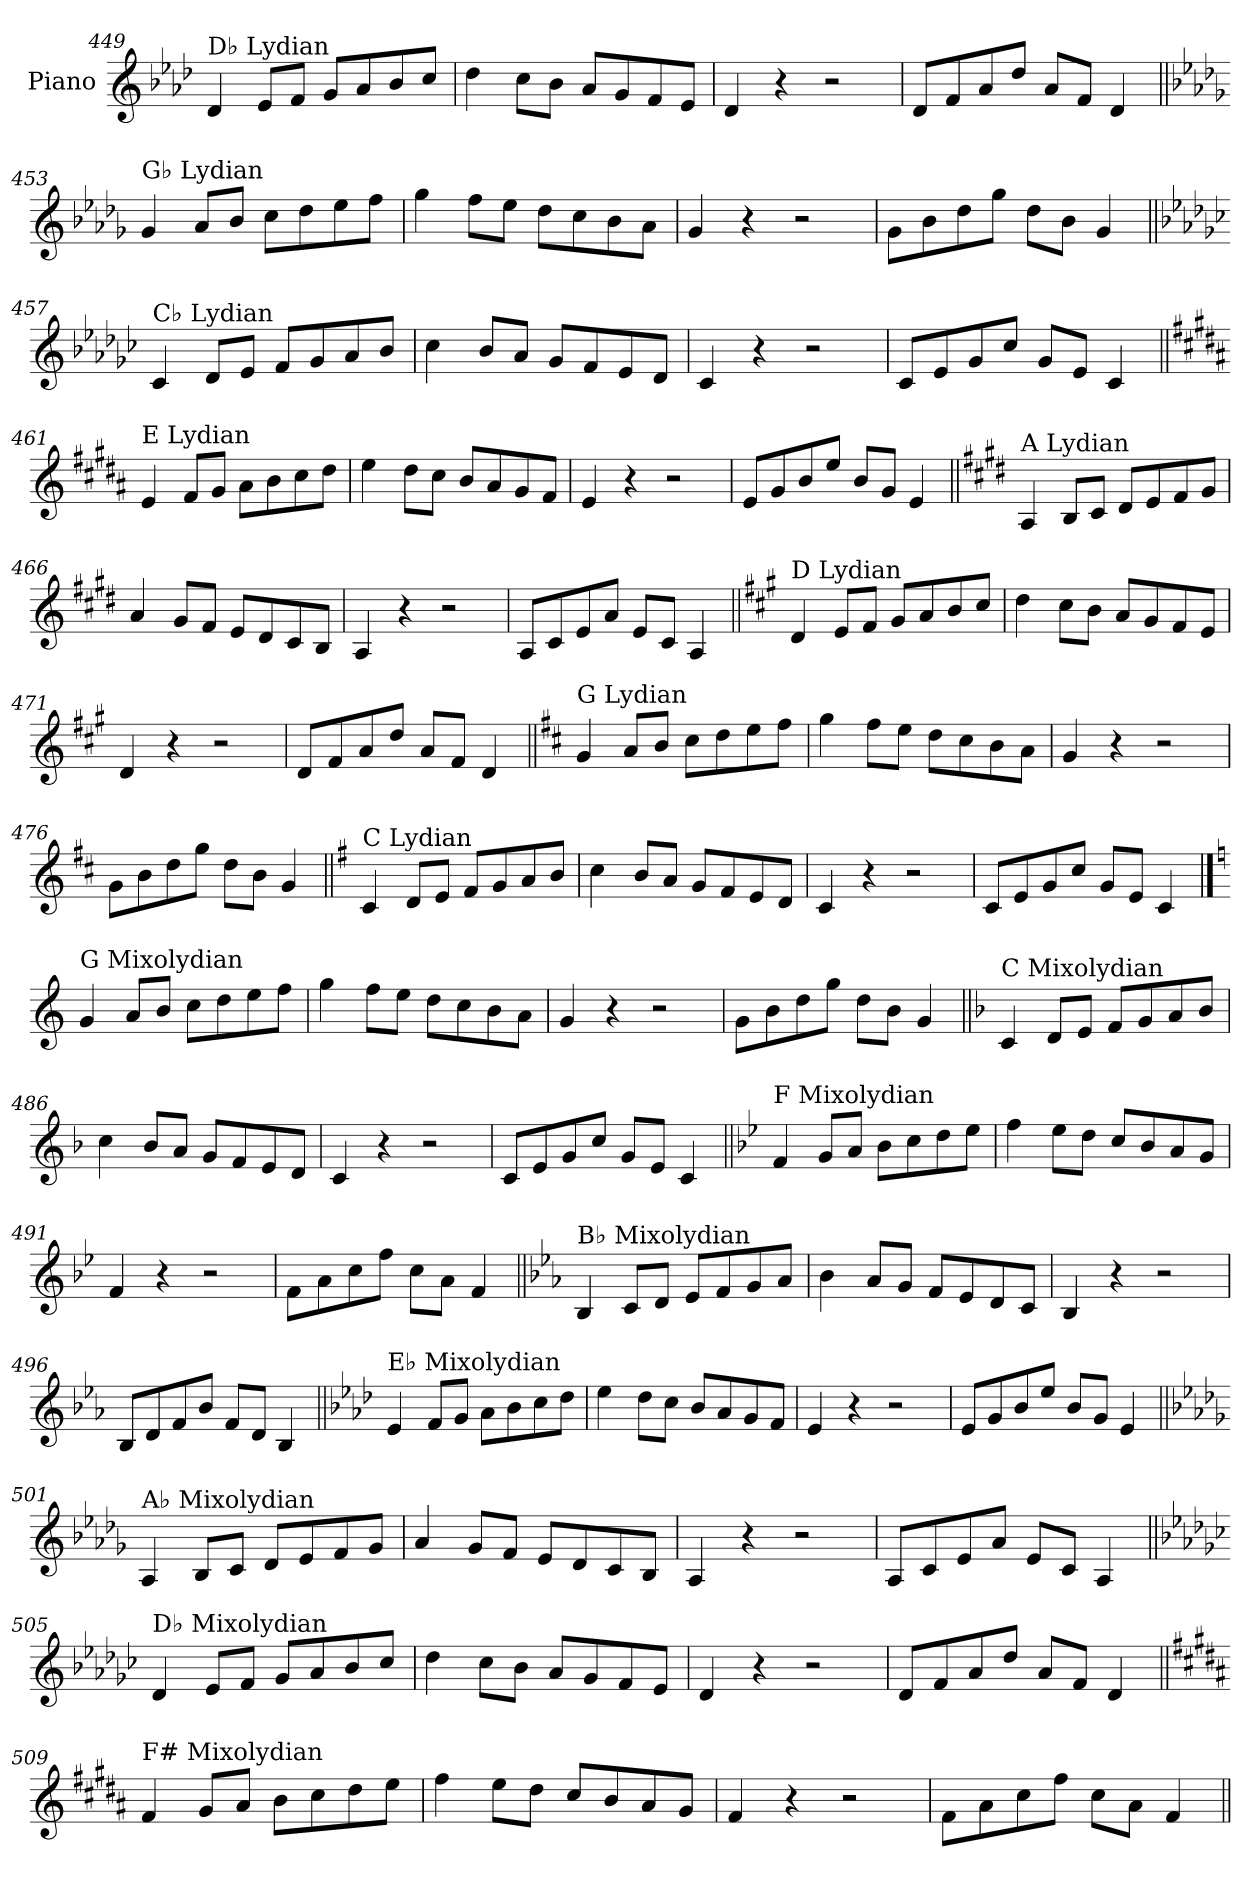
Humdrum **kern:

**kern
*part1
*staff1
*I"Piano
*I'Pno.
!!LO:LB:g=z
*clefG2
*k[b-e-a-d-]
=449
!LO:TX:a:t=D♭ Lydian
4d-/
8e-/L
8f/J
8g/L
8a-/
8b-/
8cc/J
=450
4dd-\
8cc\L
8b-\J
8a-/L
8g/
8f/
8e-/J
=451
4d-/
4r
2r
=452
8d-/L
8f/
8a-/
8dd-/J
8a-/L
8f/J
4d-/
!!LO:LB:g=z
=453||
*k[b-e-a-d-g-]
!LO:TX:a:t=G♭ Lydian
4g-/
8a-/L
8b-/J
8cc\L
8dd-\
8ee-\
8ff\J
=454
4gg-\
8ff\L
8ee-\J
8dd-\L
8cc\
8b-\
8a-\J
=455
4g-/
4r
2r
=456
8g-\L
8b-\
8dd-\
8gg-\J
8dd-\L
8b-\J
4g-/
!!LO:LB:g=z
=457||
*k[b-e-a-d-g-c-]
!LO:TX:a:t=C♭ Lydian
4c-/
8d-/L
8e-/J
8f/L
8g-/
8a-/
8b-/J
=458
4cc-\
8b-/L
8a-/J
8g-/L
8f/
8e-/
8d-/J
=459
4c-/
4r
2r
=460
8c-/L
8e-/
8g-/
8cc-/J
8g-/L
8e-/J
4c-/
!!LO:LB:g=z
=461||
*k[f#c#g#d#a#]
!LO:TX:a:t=E Lydian
4e/
8f#/L
8g#/J
8a#\L
8b\
8cc#\
8dd#\J
=462
4ee\
8dd#\L
8cc#\J
8b/L
8a#/
8g#/
8f#/J
=463
4e/
4r
2r
=464
8e/L
8g#/
8b/
8ee/J
8b/L
8g#/J
4e/
!!LO:LB:g=z
=465||
*k[f#c#g#d#]
!LO:TX:a:t=A Lydian
4A/
8B/L
8c#/J
8d#/L
8e/
8f#/
8g#/J
=466
4a/
8g#/L
8f#/J
8e/L
8d#/
8c#/
8B/J
=467
4A/
4r
2r
=468
8A/L
8c#/
8e/
8a/J
8e/L
8c#/J
4A/
!!LO:LB:g=z
=469||
*k[f#c#g#]
!LO:TX:a:t=D Lydian
4d/
8e/L
8f#/J
8g#/L
8a/
8b/
8cc#/J
=470
4dd\
8cc#\L
8b\J
8a/L
8g#/
8f#/
8e/J
=471
4d/
4r
2r
=472
8d/L
8f#/
8a/
8dd/J
8a/L
8f#/J
4d/
!!LO:LB:g=z
=473||
*k[f#c#]
!LO:TX:a:t=G Lydian
4g/
8a/L
8b/J
8cc#\L
8dd\
8ee\
8ff#\J
=474
4gg\
8ff#\L
8ee\J
8dd\L
8cc#\
8b\
8a\J
=475
4g/
4r
2r
=476
8g\L
8b\
8dd\
8gg\J
8dd\L
8b\J
4g/
!!LO:LB:g=z
=477||
*k[f#]
!LO:TX:a:t=C Lydian
4c/
8d/L
8e/J
8f#/L
8g/
8a/
8b/J
=478
4cc\
8b/L
8a/J
8g/L
8f#/
8e/
8d/J
=479
4c/
4r
2r
=480
8c/L
8e/
8g/
8cc/J
8g/L
8e/J
4c/
!!LO:PB:g=z
==481
*k[]
!LO:TX:a:t=G Mixolydian
4g/
8a/L
8b/J
8cc\L
8dd\
8ee\
8ff\J
=482
4gg\
8ff\L
8ee\J
8dd\L
8cc\
8b\
8a\J
=483
4g/
4r
2r
=484
8g\L
8b\
8dd\
8gg\J
8dd\L
8b\J
4g/
!!LO:LB:g=z
=485||
*k[b-]
!LO:TX:a:t=C Mixolydian
4c/
8d/L
8e/J
8f/L
8g/
8a/
8b-/J
=486
4cc\
8b-/L
8a/J
8g/L
8f/
8e/
8d/J
=487
4c/
4r
2r
=488
8c/L
8e/
8g/
8cc/J
8g/L
8e/J
4c/
!!LO:LB:g=z
=489||
*k[b-e-]
!LO:TX:a:t=F Mixolydian
4f/
8g/L
8a/J
8b-\L
8cc\
8dd\
8ee-\J
=490
4ff\
8ee-\L
8dd\J
8cc/L
8b-/
8a/
8g/J
=491
4f/
4r
2r
=492
8f\L
8a\
8cc\
8ff\J
8cc\L
8a\J
4f/
!!LO:LB:g=z
=493||
*k[b-e-a-]
!LO:TX:a:t=B♭ Mixolydian
4B-/
8c/L
8d/J
8e-/L
8f/
8g/
8a-/J
=494
4b-\
8a-/L
8g/J
8f/L
8e-/
8d/
8c/J
=495
4B-/
4r
2r
=496
8B-/L
8d/
8f/
8b-/J
8f/L
8d/J
4B-/
!!LO:LB:g=z
=497||
*k[b-e-a-d-]
!LO:TX:a:t=E♭ Mixolydian
4e-/
8f/L
8g/J
8a-\L
8b-\
8cc\
8dd-\J
=498
4ee-\
8dd-\L
8cc\J
8b-/L
8a-/
8g/
8f/J
=499
4e-/
4r
2r
=500
8e-/L
8g/
8b-/
8ee-/J
8b-/L
8g/J
4e-/
!!LO:LB:g=z
=501||
*k[b-e-a-d-g-]
!LO:TX:a:t=A♭ Mixolydian
4A-/
8B-/L
8c/J
8d-/L
8e-/
8f/
8g-/J
=502
4a-/
8g-/L
8f/J
8e-/L
8d-/
8c/
8B-/J
=503
4A-/
4r
2r
=504
8A-/L
8c/
8e-/
8a-/J
8e-/L
8c/J
4A-/
!!LO:LB:g=z
=505||
*k[b-e-a-d-g-c-]
!LO:TX:a:t=D♭ Mixolydian
4d-/
8e-/L
8f/J
8g-/L
8a-/
8b-/
8cc-/J
=506
4dd-\
8cc-\L
8b-\J
8a-/L
8g-/
8f/
8e-/J
=507
4d-/
4r
2r
=508
8d-/L
8f/
8a-/
8dd-/J
8a-/L
8f/J
4d-/
!!LO:LB:g=z
=509||
*k[f#c#g#d#a#]
!LO:TX:a:t=F# Mixolydian
4f#/
8g#/L
8a#/J
8b\L
8cc#\
8dd#\
8ee\J
=510
4ff#\
8ee\L
8dd#\J
8cc#/L
8b/
8a#/
8g#/J
=511
4f#/
4r
2r
=512
8f#\L
8a#\
8cc#\
8ff#\J
8cc#\L
8a#\J
4f#/
=||
*-
